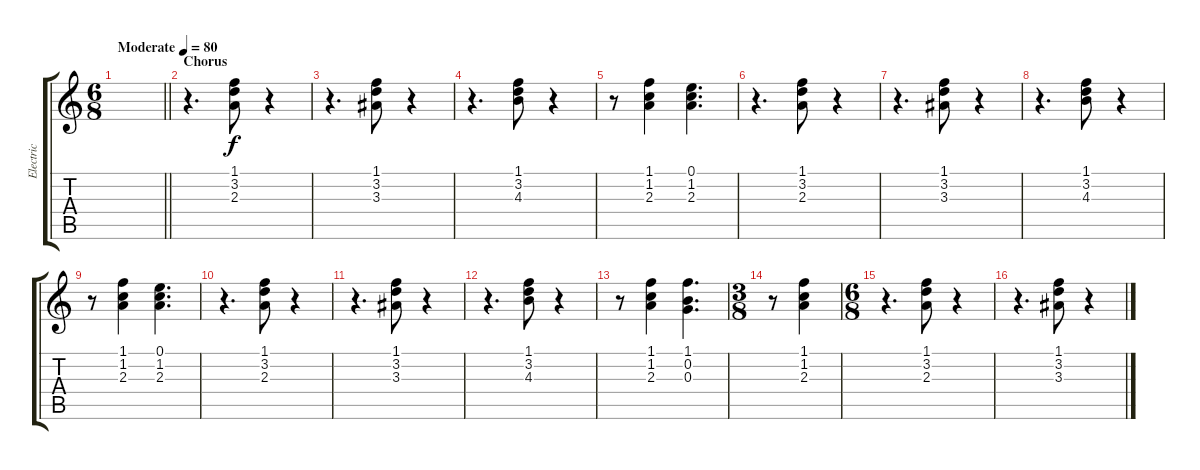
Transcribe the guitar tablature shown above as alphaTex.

\track ("Electric" "Electric") {instrument overdrivenguitar}
\staff {score tabs}
\tuning (E4 B3 G3 D3 A2 E2) {hide}
\ts (6 8)
\tempo (80 "Moderate")
\clef g2
\barLineRight lightlight
\ks c
|
\section ("" "Chorus")
r.4{d} (1.1 3.2 2.3).8 r.4 |
r.4{d} (1.1 3.2 3.3).8 r.4 |
r.4{d} (1.1 3.2 4.3).8 r.4 |
r.8 (1.1 1.2 2.3).4 (0.1 1.2 2.3).4{d} |
r.4{d} (1.1 3.2 2.3).8 r.4 |
r.4{d} (1.1 3.2 3.3).8 r.4 |
r.4{d} (1.1 3.2 4.3).8 r.4 |
r.8 (1.1 1.2 2.3).4 (0.1 1.2 2.3).4{d} |
r.4{d} (1.1 3.2 2.3).8 r.4 |
r.4{d} (1.1 3.2 3.3).8 r.4 |
r.4{d} (1.1 3.2 4.3).8 r.4 |
r.8 (1.1 1.2 2.3).4 (1.1 0.2 0.3).4{d} |
\ts (3 8)
r.8 (1.1 1.2 2.3).4 |
\ts (6 8)
r.4{d} (1.1 3.2 2.3).8 r.4 |
r.4{d} (1.1 3.2 3.3).8 r.4
